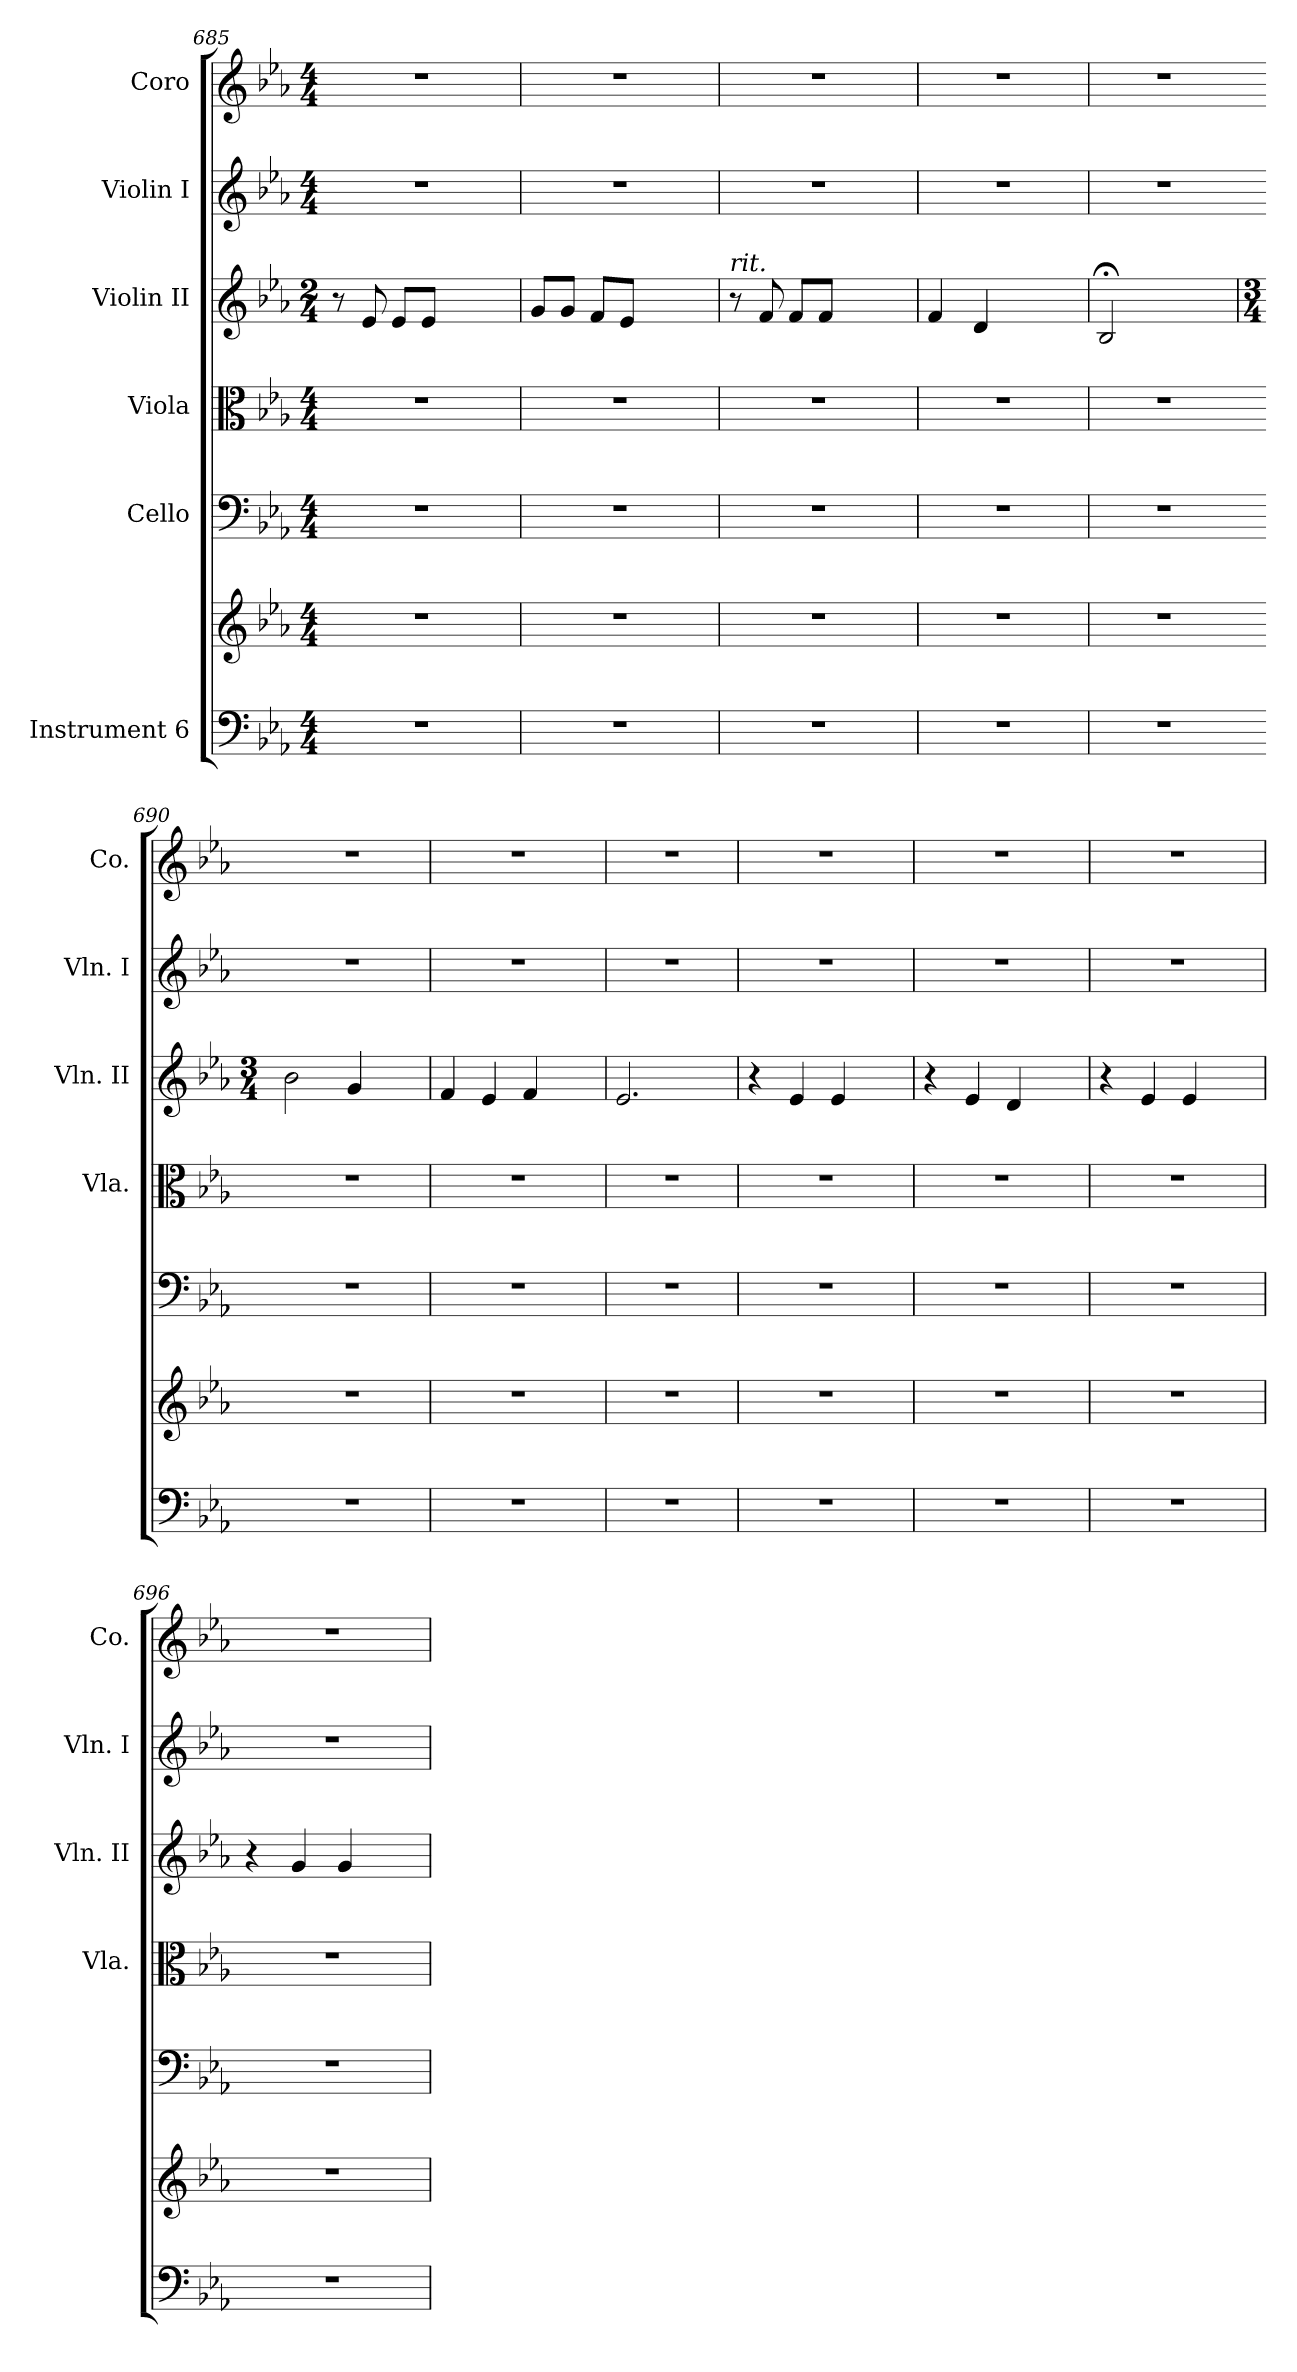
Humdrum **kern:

**kern	**kern	**kern	**kern	**kern	**kern	**kern
*part6	*part6	*part5	*part4	*part3	*part2	*part1
*staff7	*staff6	*staff5	*staff4	*staff3	*staff2	*staff1
*I"Instrument 6	*	*I"Cello	*I"Viola	*I"Violin II	*I"Violin I	*I"Coro
*	*	*	*I'Vla.	*I'Vln. II	*I'Vln. I	*I'Co.
*clefF4	*clefG2	*clefF4	*clefC3	*clefG2	*clefG2	*clefG2
*k[b-e-a-]	*k[b-e-a-]	*k[b-e-a-]	*k[b-e-a-]	*k[b-e-a-]	*k[b-e-a-]	*k[b-e-a-]
*E-:	*E-:	*E-:	*E-:	*E-:	*E-:	*E-:
*M4/4	*M4/4	*M4/4	*M4/4	*M2/4	*M4/4	*M4/4
=685	=685	=685	=685	=685	=685	=685
1r	1r	1r	1r	8r	1r	1r
.	.	.	.	8e-/	.	.
.	.	.	.	8e-/L	.	.
.	.	.	.	8e-/J	.	.
.	.	.	.	2ryy	.	.
=686	=686	=686	=686	=686	=686	=686
1r	1r	1r	1r	8g/L	1r	1r
.	.	.	.	8g/J	.	.
.	.	.	.	8f/L	.	.
.	.	.	.	8e-/J	.	.
.	.	.	.	2ryy	.	.
=687	=687	=687	=687	=687	=687	=687
!	!	!	!	!LO:TX:a:i:t=rit.	!	!
1r	1r	1r	1r	8r	1r	1r
.	.	.	.	8f/	.	.
.	.	.	.	8f/L	.	.
.	.	.	.	8f/J	.	.
.	.	.	.	2ryy	.	.
=688	=688	=688	=688	=688	=688	=688
1r	1r	1r	1r	4f/	1r	1r
.	.	.	.	4d/	.	.
.	.	.	.	2ryy	.	.
=689	=689	=689	=689	=689	=689	=689
1r	1r	1r	1r	2B-;</	1r	1r
.	.	.	.	2ryy	.	.
!!LO:PB:g=z
=690	=690	=690	=690	=690!	=690	=690
*	*	*	*	*M3/4	*	*
1r	1r	1r	1r	2b-\	1r	1r
.	.	.	.	4g/	.	.
.	.	.	.	4ryy	.	.
=691	=691	=691	=691	=691	=691	=691
1r	1r	1r	1r	4f/	1r	1r
.	.	.	.	4e-/	.	.
.	.	.	.	4f/	.	.
.	.	.	.	4ryy	.	.
=692	=692	=692	=692	=692	=692	=692
1r	1r	1r	1r	2.e-/	1r	1r
.	.	.	.	4ryy	.	.
=693	=693	=693	=693	=693	=693	=693
1r	1r	1r	1r	4r	1r	1r
.	.	.	.	4e-/	.	.
.	.	.	.	4e-/	.	.
.	.	.	.	4ryy	.	.
=694	=694	=694	=694	=694	=694	=694
1r	1r	1r	1r	4r	1r	1r
.	.	.	.	4e-/	.	.
.	.	.	.	4d/	.	.
.	.	.	.	4ryy	.	.
=695	=695	=695	=695	=695	=695	=695
1r	1r	1r	1r	4r	1r	1r
.	.	.	.	4e-/	.	.
.	.	.	.	4e-/	.	.
.	.	.	.	4ryy	.	.
=696	=696	=696	=696	=696	=696	=696
1r	1r	1r	1r	4r	1r	1r
.	.	.	.	4g/	.	.
.	.	.	.	4g/	.	.
.	.	.	.	4ryy	.	.
=	=	=	=	=	=	=
*-	*-	*-	*-	*-	*-	*-
